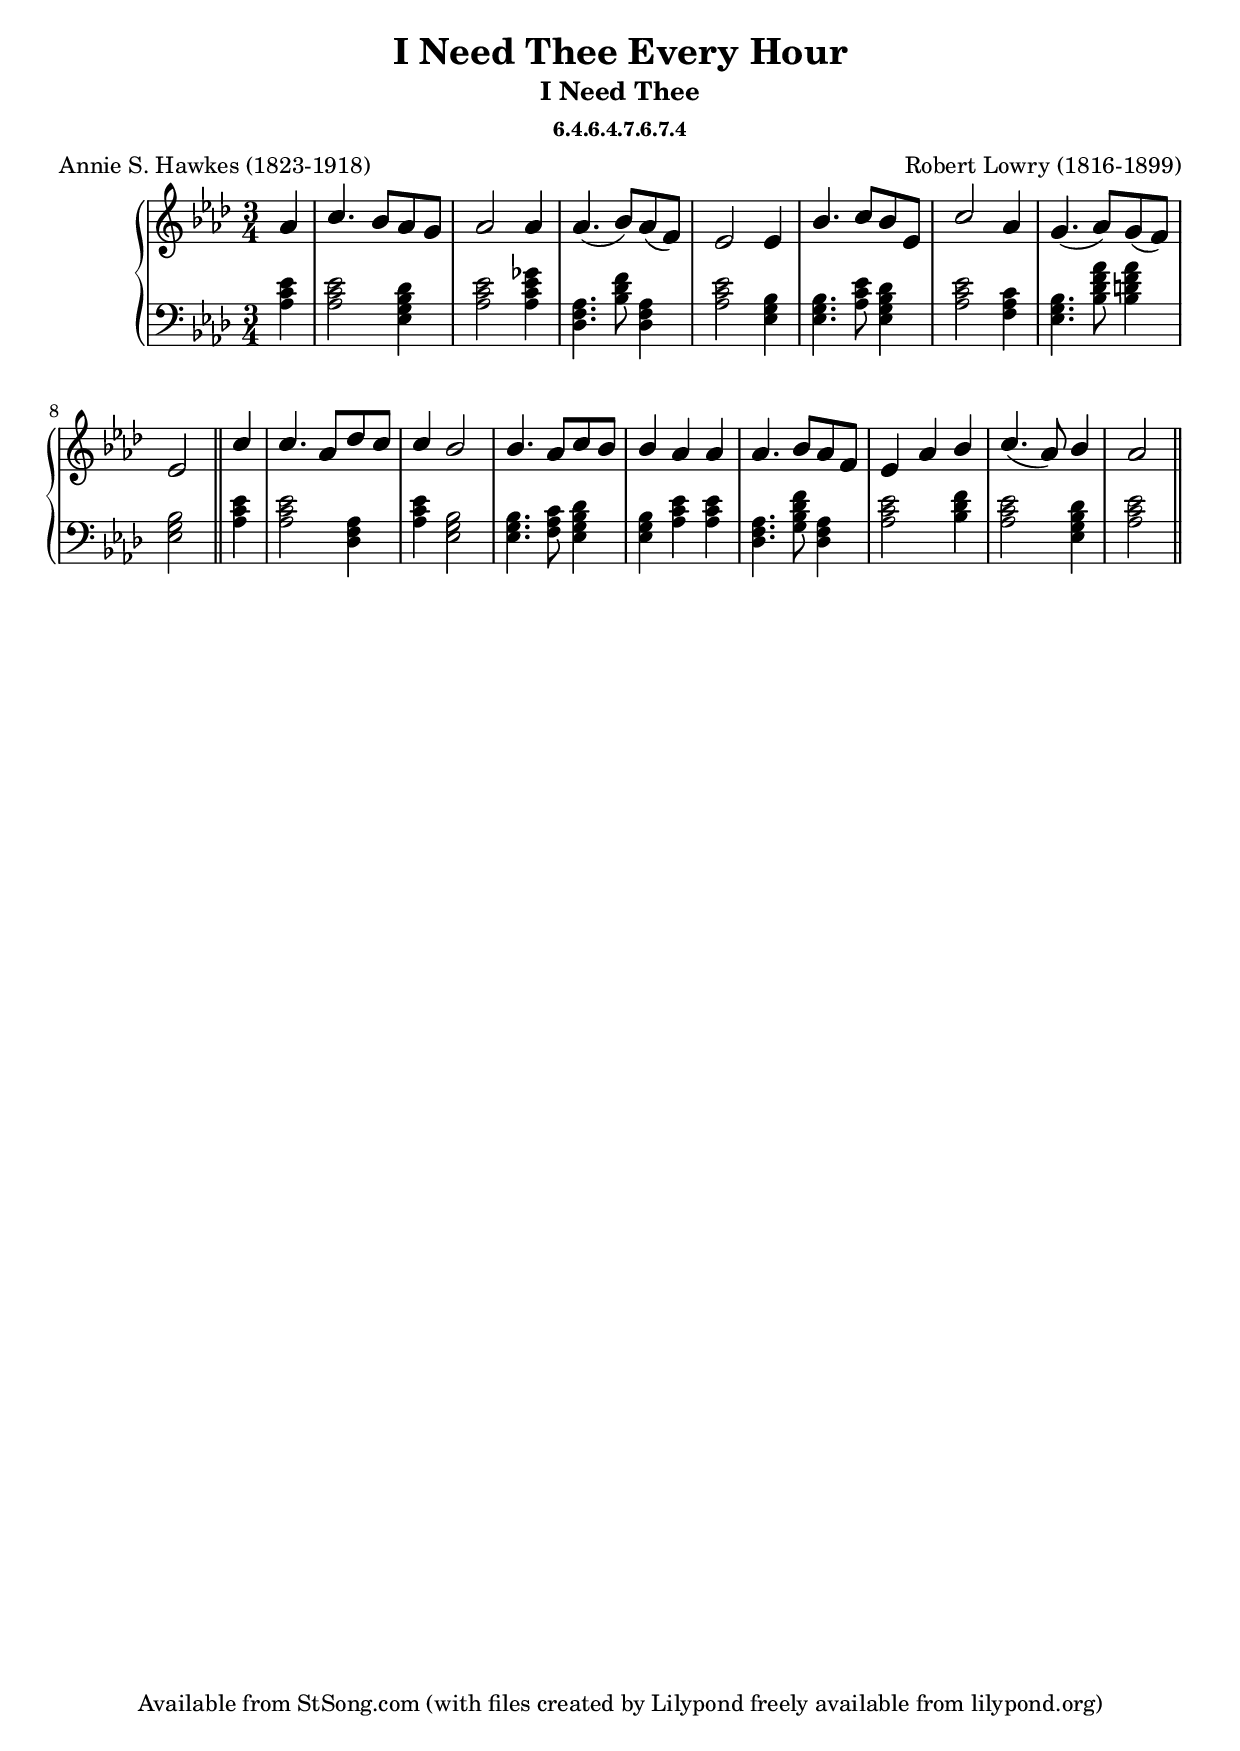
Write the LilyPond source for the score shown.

%%%simpleAccDocument
  \version "2.14.2" %Lilypond version
\header { 
 %Standard lilypond header informantion

 title = "I Need Thee Every Hour" 
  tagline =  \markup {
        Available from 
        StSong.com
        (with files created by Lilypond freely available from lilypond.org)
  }
 composer = "Robert Lowry (1816-1899)"
 subtitle = "I Need Thee"
 subsubtitle = "6.4.6.4.7.6.7.4"
 poet = "Annie S. Hawkes (1823-1918)" 
 } %END HEADER

{ { << \new PianoStaff { << \new Staff { \clef "treble"
              { \time 3/4
                \partial 4 \key aes \major
                } << { \override Stem #'direction = #1
                   \override Rest #'direction = #1
                   {
                     { \override NoteHead #'font-size = #2
                       {
                         aes' c''4. bes'8 aes' g' aes'2 \bar ""
                         
                       } \revert NoteHead #'font-size
                       } { \override NoteHead #'font-size = #2
                       {
                         aes'4 aes'4.(  bes'8)  aes'(  f')  ees'2 \bar ""
                         
                       } \revert NoteHead #'font-size
                       } { \override NoteHead #'font-size = #2
                       {
                         ees'4 bes'4. c''8 bes' ees' c''2 \bar ""
                         
                       } \revert NoteHead #'font-size
                       } { \override NoteHead #'font-size = #2
                       {
                         aes'4 g'4.(  aes'8)  g'(  f')  ees'2 \bar "||"
                         
                       } \revert NoteHead #'font-size
                       } { \override NoteHead #'font-size = #2
                       {
                         c''4 c''4. aes'8 des'' c'' c''4 bes'2 \bar "|"
                         
                       } \revert NoteHead #'font-size
                       } { \override NoteHead #'font-size = #2
                       {
                         bes'4. aes'8 c'' bes' bes'4 aes' \bar ""
                         
                       } \revert NoteHead #'font-size
                       } { \override NoteHead #'font-size = #2
                       {
                         aes' aes'4. bes'8 aes' f' ees'4 aes' \bar ""
                         
                       } \revert NoteHead #'font-size
                       } { \override NoteHead #'font-size = #2
                       { bes' c''4.(  aes'8)  bes'4 aes'2 \bar "||"
                         } \revert NoteHead #'font-size
                       } { \override NoteHead #'font-size = #2
                       { } \revert NoteHead #'font-size
                       } { \override NoteHead #'font-size = #2
                       { } \revert NoteHead #'font-size
                       } { \override NoteHead #'font-size = #2
                       { } \revert NoteHead #'font-size
                       } { \override NoteHead #'font-size = #2
                       { } \revert NoteHead #'font-size
                       } { \override NoteHead #'font-size = #2
                       { } \revert NoteHead #'font-size
                       } { \override NoteHead #'font-size = #2
                       { } \revert NoteHead #'font-size
                       } { \override NoteHead #'font-size = #2
                       { } \revert NoteHead #'font-size
                       } { \override NoteHead #'font-size = #2
                       { } \revert NoteHead #'font-size
                       } 
                   } } >> } \new Staff { \clef "bass"
              { \time 3/4
                \partial 4 \key aes \major
                } << { {
                     \set majorSevenSymbol = \markup \line { "Maj7"}
                     { < aes c' ees' >4 < aes c' ees' >2 < ees g bes des' >4 < aes c' ees' >2 } { < aes c' ees' ges' >4 < des f aes >4. < bes des' f' >8 < des f aes >4 < aes c' ees' >2 } { < ees g bes >4 < ees g bes >4. < aes c' ees' >8 < ees g bes des' >4 < aes c' ees' >2 } { < f aes c' >4 < ees g bes >4. < bes des' f' aes' >8 < bes d' f' aes' >4 < ees g bes >2 } { < aes c' ees' >4 < aes c' ees' >2 < des f aes >4 < aes c' ees' > < ees g bes >2 } { < ees g bes >4. < f aes c' >8 < ees g bes des' >4 < ees g bes > < aes c' ees' > } { < aes c' ees' > < des f aes >4. < g bes des' f' >8 < des f aes >4 < aes c' ees' >2 } { < bes des' f' >4 < aes c' ees' >2 < ees g bes des' >4 < aes c' ees' >2 } { } { } { } { } { } { } { } { } 
                   } } >> } >> } >> } }
